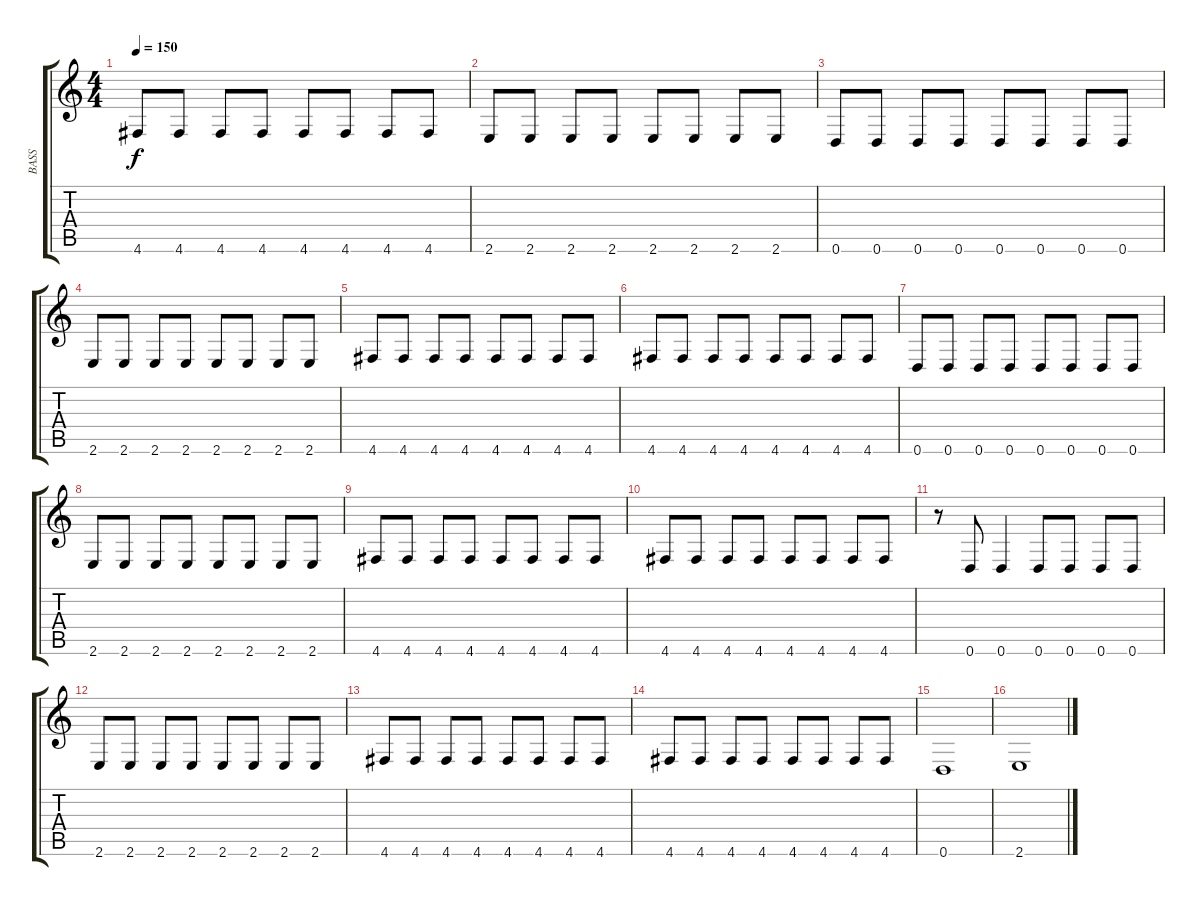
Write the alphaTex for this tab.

\track ("BASS" "BASS") {instrument electricbasspick}
\staff {score tabs}
\tuning (E4 B3 G3 D3 A2 D2) {hide}
\ts (4 4)
\tempo 150
\clef g2
\ks c
4.6.8{dy f} 4.6.8 4.6.8 4.6.8 4.6.8 4.6.8 4.6.8 4.6.8 |
2.6.8 2.6.8 2.6.8 2.6.8 2.6.8 2.6.8 2.6.8 2.6.8 |
0.6.8 0.6.8 0.6.8 0.6.8 0.6.8 0.6.8 0.6.8 0.6.8 |
2.6.8 2.6.8 2.6.8 2.6.8 2.6.8 2.6.8 2.6.8 2.6.8 |
4.6.8 4.6.8 4.6.8 4.6.8 4.6.8 4.6.8 4.6.8 4.6.8 |
4.6.8 4.6.8 4.6.8 4.6.8 4.6.8 4.6.8 4.6.8 4.6.8 |
0.6.8 0.6.8 0.6.8 0.6.8 0.6.8 0.6.8 0.6.8 0.6.8 |
2.6.8 2.6.8 2.6.8 2.6.8 2.6.8 2.6.8 2.6.8 2.6.8 |
4.6.8 4.6.8 4.6.8 4.6.8 4.6.8 4.6.8 4.6.8 4.6.8 |
4.6.8 4.6.8 4.6.8 4.6.8 4.6.8 4.6.8 4.6.8 4.6.8 |
r.8 0.6.8 0.6.4 0.6.8 0.6.8 0.6.8 0.6.8 |
2.6.8 2.6.8 2.6.8 2.6.8 2.6.8 2.6.8 2.6.8 2.6.8 |
4.6.8 4.6.8 4.6.8 4.6.8 4.6.8 4.6.8 4.6.8 4.6.8 |
4.6.8 4.6.8 4.6.8 4.6.8 4.6.8 4.6.8 4.6.8 4.6.8 |
0.6.1 |
2.6.1
